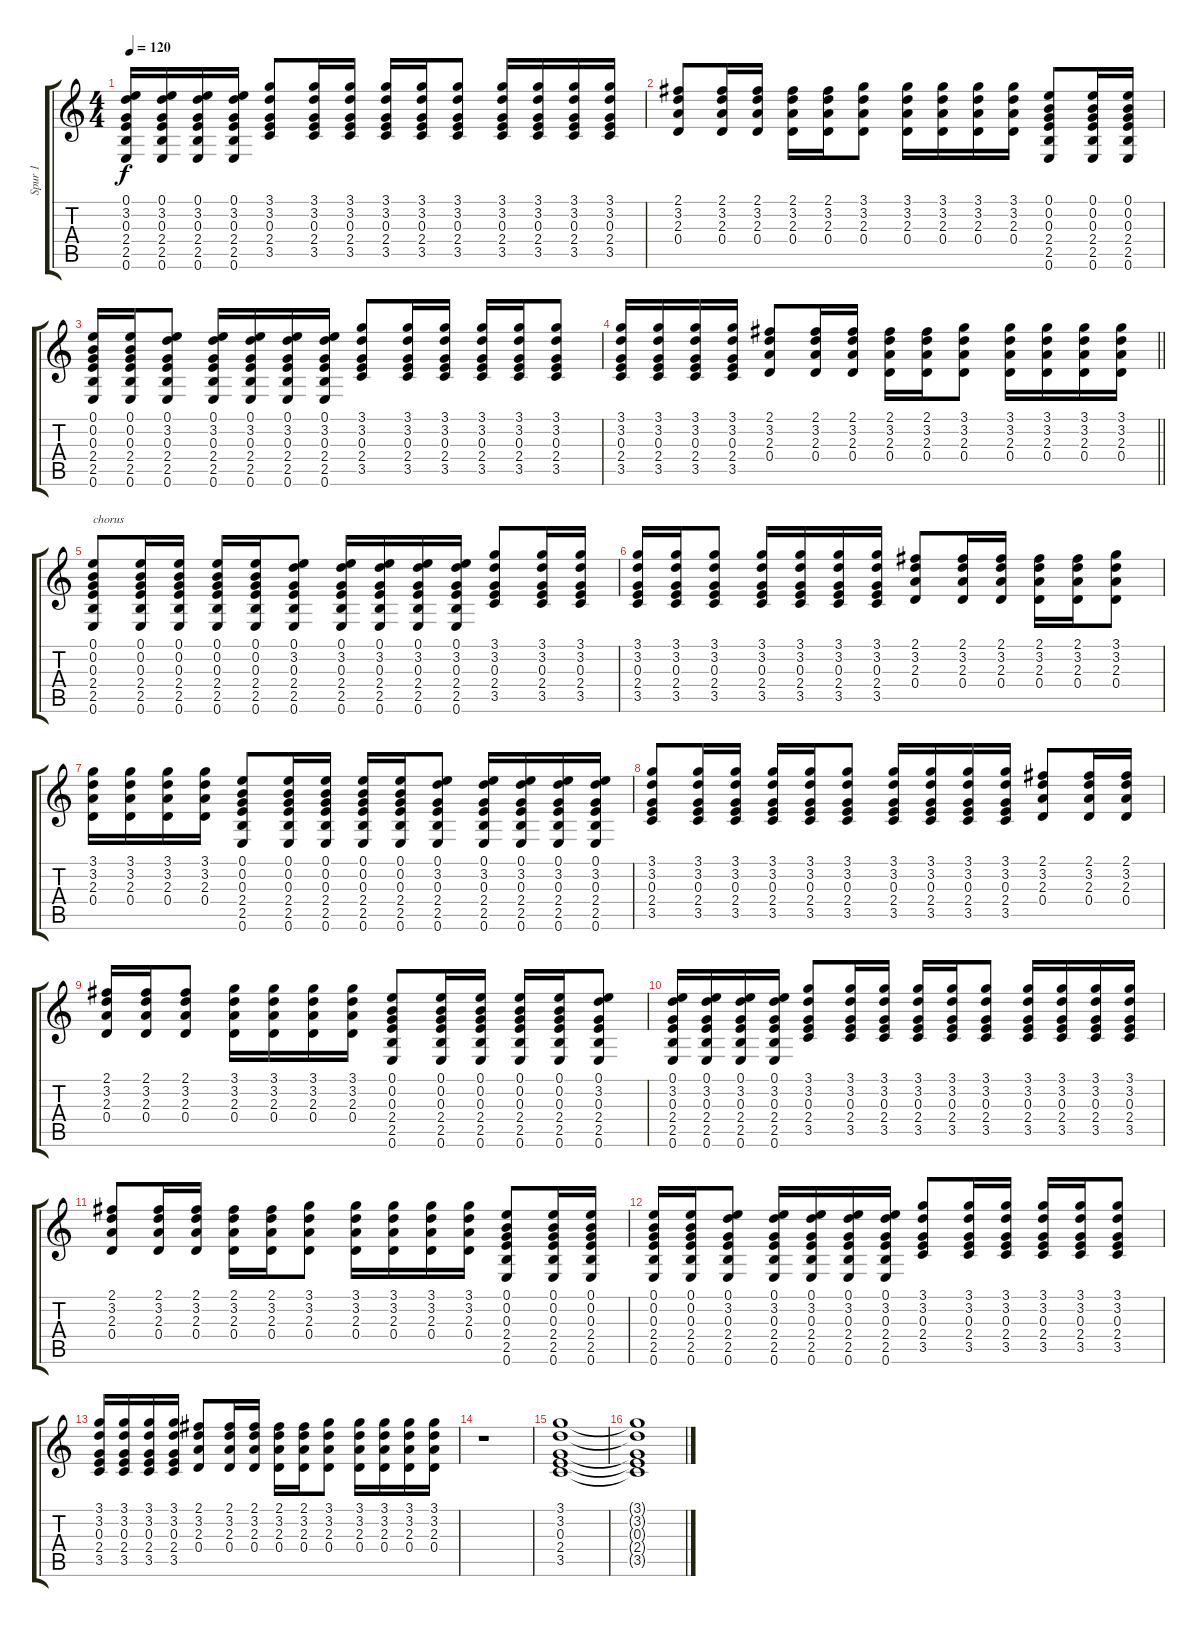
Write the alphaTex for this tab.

\track ("Spur 1" "Spur 1") {instrument acousticguitarsteel}
\staff {score tabs}
\tuning (E4 B3 G3 D3 A2 E2) {hide}
\ts (4 4)
\tempo 120
\clef g2
\ks c
(0.1 3.2 0.3 2.4 2.5 0.6).16{dy f} (0.1 3.2 0.3 2.4 2.5 0.6).16 (0.1 3.2 0.3 2.4 2.5 0.6).16 (0.1 3.2 0.3 2.4 2.5 0.6).16 (3.1 3.2 0.3 2.4 3.5).8 (3.1 3.2 0.3 2.4 3.5).16 (3.1 3.2 0.3 2.4 3.5).16 (3.1 3.2 0.3 2.4 3.5).16 (3.1 3.2 0.3 2.4 3.5).16 (3.1 3.2 0.3 2.4 3.5).8 (3.1 3.2 0.3 2.4 3.5).16 (3.1 3.2 0.3 2.4 3.5).16 (3.1 3.2 0.3 2.4 3.5).16 (3.1 3.2 0.3 2.4 3.5).16 |
(2.1 3.2 2.3 0.4).8 (2.1 3.2 2.3 0.4).16 (2.1 3.2 2.3 0.4).16 (2.1 3.2 2.3 0.4).16 (2.1 3.2 2.3 0.4).16 (3.1 3.2 2.3 0.4).8 (3.1 3.2 2.3 0.4).16 (3.1 3.2 2.3 0.4).16 (3.1 3.2 2.3 0.4).16 (3.1 3.2 2.3 0.4).16 (0.1 0.2 0.3 2.4 2.5 0.6).8 (0.1 0.2 0.3 2.4 2.5 0.6).16 (0.1 0.2 0.3 2.4 2.5 0.6).16 |
(0.1 0.2 0.3 2.4 2.5 0.6).16 (0.1 0.2 0.3 2.4 2.5 0.6).16 (0.1 3.2 0.3 2.4 2.5 0.6).8 (0.1 3.2 0.3 2.4 2.5 0.6).16 (0.1 3.2 0.3 2.4 2.5 0.6).16 (0.1 3.2 0.3 2.4 2.5 0.6).16 (0.1 3.2 0.3 2.4 2.5 0.6).16 (3.1 3.2 0.3 2.4 3.5).8 (3.1 3.2 0.3 2.4 3.5).16 (3.1 3.2 0.3 2.4 3.5).16 (3.1 3.2 0.3 2.4 3.5).16 (3.1 3.2 0.3 2.4 3.5).16 (3.1 3.2 0.3 2.4 3.5).8 |
\barLineRight lightlight
(3.1 3.2 0.3 2.4 3.5).16 (3.1 3.2 0.3 2.4 3.5).16 (3.1 3.2 0.3 2.4 3.5).16 (3.1 3.2 0.3 2.4 3.5).16 (2.1 3.2 2.3 0.4).8 (2.1 3.2 2.3 0.4).16 (2.1 3.2 2.3 0.4).16 (2.1 3.2 2.3 0.4).16 (2.1 3.2 2.3 0.4).16 (3.1 3.2 2.3 0.4).8 (3.1 3.2 2.3 0.4).16 (3.1 3.2 2.3 0.4).16 (3.1 3.2 2.3 0.4).16 (3.1 3.2 2.3 0.4).16 |
(0.1 0.2 0.3 2.4 2.5 0.6).8{txt "chorus"} (0.1 0.2 0.3 2.4 2.5 0.6).16 (0.1 0.2 0.3 2.4 2.5 0.6).16 (0.1 0.2 0.3 2.4 2.5 0.6).16 (0.1 0.2 0.3 2.4 2.5 0.6).16 (0.1 3.2 0.3 2.4 2.5 0.6).8 (0.1 3.2 0.3 2.4 2.5 0.6).16 (0.1 3.2 0.3 2.4 2.5 0.6).16 (0.1 3.2 0.3 2.4 2.5 0.6).16 (0.1 3.2 0.3 2.4 2.5 0.6).16 (3.1 3.2 0.3 2.4 3.5).8 (3.1 3.2 0.3 2.4 3.5).16 (3.1 3.2 0.3 2.4 3.5).16 |
(3.1 3.2 0.3 2.4 3.5).16 (3.1 3.2 0.3 2.4 3.5).16 (3.1 3.2 0.3 2.4 3.5).8 (3.1 3.2 0.3 2.4 3.5).16 (3.1 3.2 0.3 2.4 3.5).16 (3.1 3.2 0.3 2.4 3.5).16 (3.1 3.2 0.3 2.4 3.5).16 (2.1 3.2 2.3 0.4).8 (2.1 3.2 2.3 0.4).16 (2.1 3.2 2.3 0.4).16 (2.1 3.2 2.3 0.4).16 (2.1 3.2 2.3 0.4).16 (3.1 3.2 2.3 0.4).8 |
(3.1 3.2 2.3 0.4).16 (3.1 3.2 2.3 0.4).16 (3.1 3.2 2.3 0.4).16 (3.1 3.2 2.3 0.4).16 (0.1 0.2 0.3 2.4 2.5 0.6).8 (0.1 0.2 0.3 2.4 2.5 0.6).16 (0.1 0.2 0.3 2.4 2.5 0.6).16 (0.1 0.2 0.3 2.4 2.5 0.6).16 (0.1 0.2 0.3 2.4 2.5 0.6).16 (0.1 3.2 0.3 2.4 2.5 0.6).8 (0.1 3.2 0.3 2.4 2.5 0.6).16 (0.1 3.2 0.3 2.4 2.5 0.6).16 (0.1 3.2 0.3 2.4 2.5 0.6).16 (0.1 3.2 0.3 2.4 2.5 0.6).16 |
(3.1 3.2 0.3 2.4 3.5).8 (3.1 3.2 0.3 2.4 3.5).16 (3.1 3.2 0.3 2.4 3.5).16 (3.1 3.2 0.3 2.4 3.5).16 (3.1 3.2 0.3 2.4 3.5).16 (3.1 3.2 0.3 2.4 3.5).8 (3.1 3.2 0.3 2.4 3.5).16 (3.1 3.2 0.3 2.4 3.5).16 (3.1 3.2 0.3 2.4 3.5).16 (3.1 3.2 0.3 2.4 3.5).16 (2.1 3.2 2.3 0.4).8 (2.1 3.2 2.3 0.4).16 (2.1 3.2 2.3 0.4).16 |
(2.1 3.2 2.3 0.4).16 (2.1 3.2 2.3 0.4).16 (2.1 3.2 2.3 0.4).8 (3.1 3.2 2.3 0.4).16 (3.1 3.2 2.3 0.4).16 (3.1 3.2 2.3 0.4).16 (3.1 3.2 2.3 0.4).16 (0.1 0.2 0.3 2.4 2.5 0.6).8 (0.1 0.2 0.3 2.4 2.5 0.6).16 (0.1 0.2 0.3 2.4 2.5 0.6).16 (0.1 0.2 0.3 2.4 2.5 0.6).16 (0.1 0.2 0.3 2.4 2.5 0.6).16 (0.1 3.2 0.3 2.4 2.5 0.6).8 |
(0.1 3.2 0.3 2.4 2.5 0.6).16 (0.1 3.2 0.3 2.4 2.5 0.6).16 (0.1 3.2 0.3 2.4 2.5 0.6).16 (0.1 3.2 0.3 2.4 2.5 0.6).16 (3.1 3.2 0.3 2.4 3.5).8 (3.1 3.2 0.3 2.4 3.5).16 (3.1 3.2 0.3 2.4 3.5).16 (3.1 3.2 0.3 2.4 3.5).16 (3.1 3.2 0.3 2.4 3.5).16 (3.1 3.2 0.3 2.4 3.5).8 (3.1 3.2 0.3 2.4 3.5).16 (3.1 3.2 0.3 2.4 3.5).16 (3.1 3.2 0.3 2.4 3.5).16 (3.1 3.2 0.3 2.4 3.5).16 |
(2.1 3.2 2.3 0.4).8 (2.1 3.2 2.3 0.4).16 (2.1 3.2 2.3 0.4).16 (2.1 3.2 2.3 0.4).16 (2.1 3.2 2.3 0.4).16 (3.1 3.2 2.3 0.4).8 (3.1 3.2 2.3 0.4).16 (3.1 3.2 2.3 0.4).16 (3.1 3.2 2.3 0.4).16 (3.1 3.2 2.3 0.4).16 (0.1 0.2 0.3 2.4 2.5 0.6).8 (0.1 0.2 0.3 2.4 2.5 0.6).16 (0.1 0.2 0.3 2.4 2.5 0.6).16 |
(0.1 0.2 0.3 2.4 2.5 0.6).16 (0.1 0.2 0.3 2.4 2.5 0.6).16 (0.1 3.2 0.3 2.4 2.5 0.6).8 (0.1 3.2 0.3 2.4 2.5 0.6).16 (0.1 3.2 0.3 2.4 2.5 0.6).16 (0.1 3.2 0.3 2.4 2.5 0.6).16 (0.1 3.2 0.3 2.4 2.5 0.6).16 (3.1 3.2 0.3 2.4 3.5).8 (3.1 3.2 0.3 2.4 3.5).16 (3.1 3.2 0.3 2.4 3.5).16 (3.1 3.2 0.3 2.4 3.5).16 (3.1 3.2 0.3 2.4 3.5).16 (3.1 3.2 0.3 2.4 3.5).8 |
(3.1 3.2 0.3 2.4 3.5).16 (3.1 3.2 0.3 2.4 3.5).16 (3.1 3.2 0.3 2.4 3.5).16 (3.1 3.2 0.3 2.4 3.5).16 (2.1 3.2 2.3 0.4).8 (2.1 3.2 2.3 0.4).16 (2.1 3.2 2.3 0.4).16 (2.1 3.2 2.3 0.4).16 (2.1 3.2 2.3 0.4).16 (3.1 3.2 2.3 0.4).8 (3.1 3.2 2.3 0.4).16 (3.1 3.2 2.3 0.4).16 (3.1 3.2 2.3 0.4).16 (3.1 3.2 2.3 0.4).16 |
r.1 |
(3.1 3.2 0.3 2.4 3.5).1 |
(3.1{t} 3.2{t} 0.3{t} 2.4{t} 3.5{t}).1
